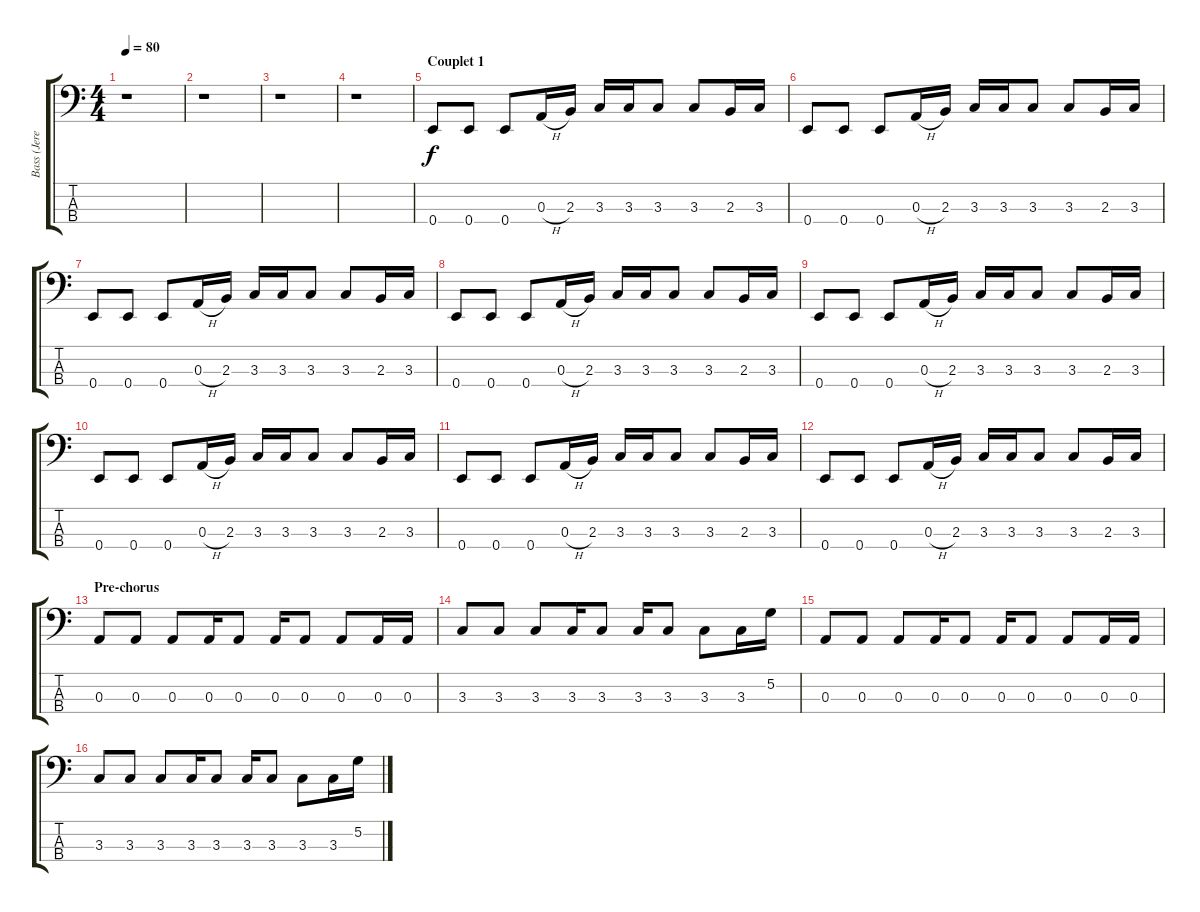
\track ("Bass (Jeremy)" "Bass (Jere") {instrument electricbassfinger}
\staff {score tabs}
\tuning (G2 D2 A1 E1) {hide}
\ts (4 4)
\tempo 80
\clef f4
\ks c
r.1{dy f instrument electricbassfinger} |
r.1 |
r.1 |
r.1 |
\section ("" "Couplet 1")
0.4.8 0.4.8 0.4.8 0.3{h}.16 2.3.16 3.3.16 3.3.16 3.3.8 3.3.8 2.3.16 3.3.16 |
0.4.8 0.4.8 0.4.8 0.3{h}.16 2.3.16 3.3.16 3.3.16 3.3.8 3.3.8 2.3.16 3.3.16 |
0.4.8 0.4.8 0.4.8 0.3{h}.16 2.3.16 3.3.16 3.3.16 3.3.8 3.3.8 2.3.16 3.3.16 |
0.4.8 0.4.8 0.4.8 0.3{h}.16 2.3.16 3.3.16 3.3.16 3.3.8 3.3.8 2.3.16 3.3.16 |
0.4.8 0.4.8 0.4.8 0.3{h}.16 2.3.16 3.3.16 3.3.16 3.3.8 3.3.8 2.3.16 3.3.16 |
0.4.8 0.4.8 0.4.8 0.3{h}.16 2.3.16 3.3.16 3.3.16 3.3.8 3.3.8 2.3.16 3.3.16 |
0.4.8 0.4.8 0.4.8 0.3{h}.16 2.3.16 3.3.16 3.3.16 3.3.8 3.3.8 2.3.16 3.3.16 |
0.4.8 0.4.8 0.4.8 0.3{h}.16 2.3.16 3.3.16 3.3.16 3.3.8 3.3.8 2.3.16 3.3.16 |
\section ("" "Pre-chorus")
0.3.8 0.3.8 0.3.8 0.3.16 0.3.8 0.3.16 0.3.8 0.3.8 0.3.16 0.3.16 |
3.3.8 3.3.8 3.3.8 3.3.16 3.3.8 3.3.16 3.3.8 3.3.8 3.3.16 5.2.16 |
0.3.8 0.3.8 0.3.8 0.3.16 0.3.8 0.3.16 0.3.8 0.3.8 0.3.16 0.3.16 |
3.3.8 3.3.8 3.3.8 3.3.16 3.3.8 3.3.16 3.3.8 3.3.8 3.3.16 5.2.16
